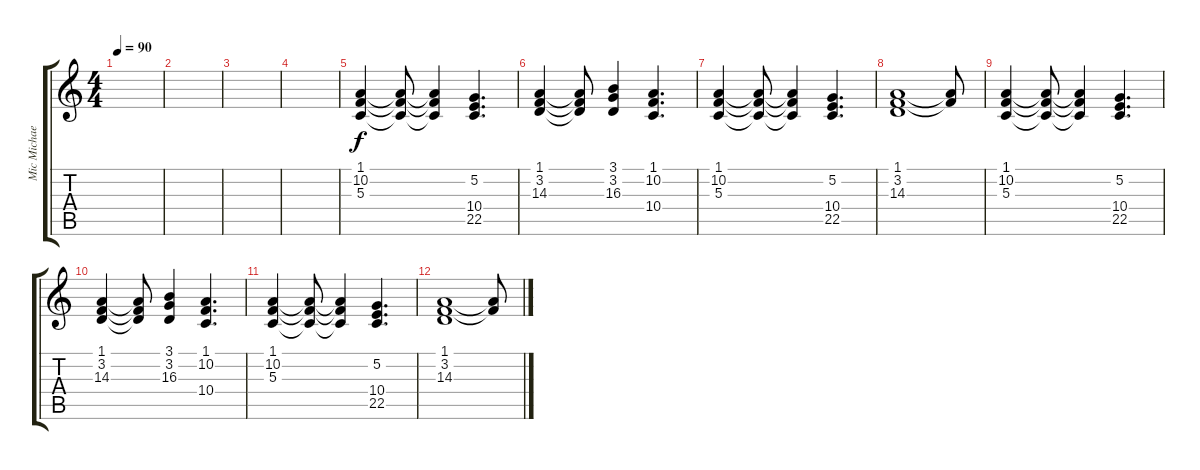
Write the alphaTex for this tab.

\track ("Mic Michaeli" "Mic Michae") {instrument synthstrings1}
\staff {score tabs}
\tuning (E4 B3 G3 D3 A2 E2) {hide}
\ts (4 4)
\tempo 90
\clef g2
\ks c
|
|
|
|
(1.1 10.2 5.3).4 (1.1{t} 10.2{t} 5.3{t}).8 (1.1{t} 10.2{t} 5.3{t}).4 (5.2 10.4 22.5).4{d} |
(1.1 3.2 14.3).4 (1.1{t} 3.2{t} 14.3{t}).8 (3.1 3.2 16.3).4 (1.1 10.2 10.4).4{d} |
(1.1 10.2 5.3).4 (1.1{t} 10.2{t} 5.3{t}).8 (1.1{t} 10.2{t} 5.3{t}).4 (5.2 10.4 22.5).4{d} |
(1.1 3.2 14.3).1 (1.1{t} 14.3{t}).8 |
(1.1 10.2 5.3).4 (1.1{t} 10.2{t} 5.3{t}).8 (1.1{t} 10.2{t} 5.3{t}).4 (5.2 10.4 22.5).4{d} |
(1.1 3.2 14.3).4 (1.1{t} 3.2{t} 14.3{t}).8 (3.1 3.2 16.3).4 (1.1 10.2 10.4).4{d} |
(1.1 10.2 5.3).4 (1.1{t} 10.2{t} 5.3{t}).8 (1.1{t} 10.2{t} 5.3{t}).4 (5.2 10.4 22.5).4{d} |
(1.1 3.2 14.3).1 (1.1{t} 14.3{t}).8
